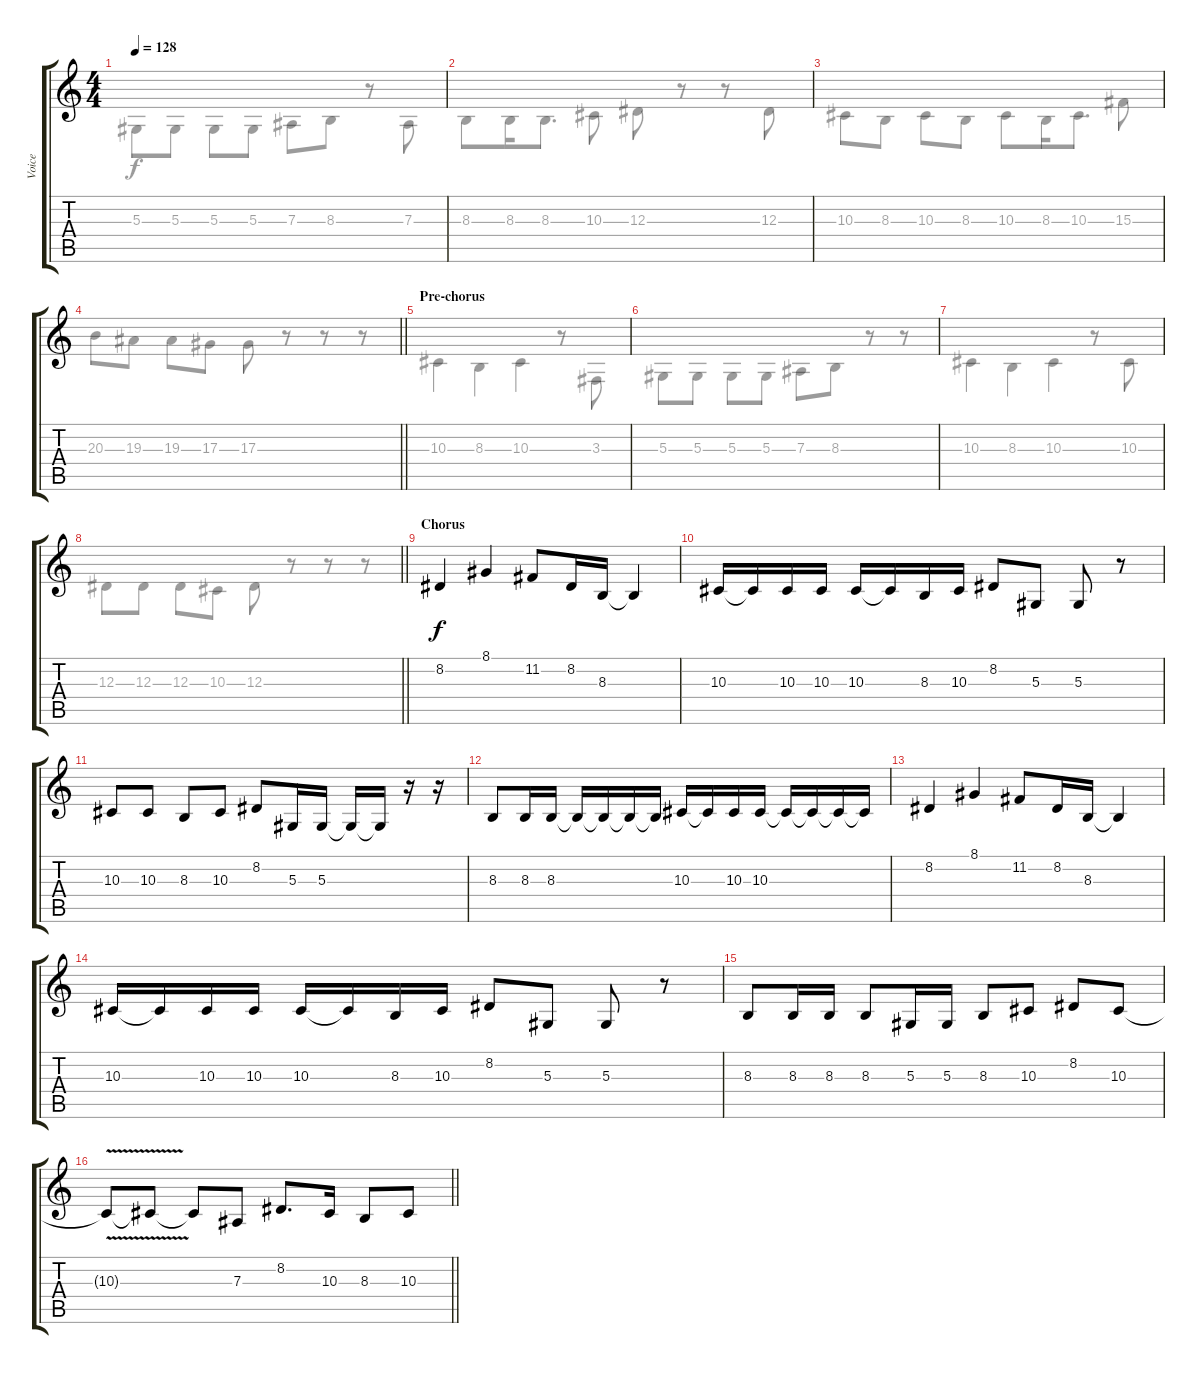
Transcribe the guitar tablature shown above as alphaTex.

\track ("Voice" "Voice") {instrument trumpet}
\staff {score tabs}
\tuning (C4 G3 Eb3 Bb2 F2 C2) {hide}
\voice
\ts (4 4)
\tempo 128
\clef g2
\ks c
|
|
|
\barLineRight lightlight
|
\section ("" "Pre-chorus")
|
|
|
\barLineRight lightlight
|
\section ("" "Chorus")
8.2.4 8.1.4 11.2.8 8.2.16 8.3.16 8.3{t}.4 |
10.3.16 10.3{t}.16 10.3.16 10.3.16 10.3.16 10.3{t}.16 8.3.16 10.3.16 8.2.8 5.3.8 5.3.8 r.8 |
10.3.8 10.3.8 8.3.8 10.3.8 8.2.8 5.3.16 5.3.16 5.3{t}.16 5.3{t}.16 r.16 r.16 |
8.3.8 8.3.16 8.3.16 8.3{t}.16 8.3{t}.16 8.3{t}.16 8.3{t}.16 10.3.16 10.3{t}.16 10.3.16 10.3.16 10.3{t}.16 10.3{t}.16 10.3{t}.16 10.3{t}.16 |
8.2.4 8.1.4 11.2.8 8.2.16 8.3.16 8.3{t}.4 |
10.3.16 10.3{t}.16 10.3.16 10.3.16 10.3.16 10.3{t}.16 8.3.16 10.3.16 8.2.8 5.3.8 5.3.8 r.8 |
8.3.8 8.3.16 8.3.16 8.3.8 5.3.16 5.3.16 8.3.8 10.3.8 8.2.8 10.3.8 |
\barLineRight lightlight
10.3{v t}.8 10.3{t}.8 10.3{t}.8 7.3.8 8.2.8{d} 10.3.16 8.3.8 10.3.8
\voice
\clef g2
\ottava regular
\simile none
\ks c
5.3.8{dy f} 5.3.8 5.3.8 5.3.8 7.3.8 8.3.8 r.8 7.3.8 |
8.3.8 8.3.16 8.3.8{d} 10.3.8 12.3.8 r.8 r.8 12.3.8 |
10.3.8 8.3.8 10.3.8 8.3.8 10.3.8 8.3.16 10.3.8{d} 15.3.8 |
\barLineRight lightlight
20.3.8 19.3.8 19.3.8 17.3.8 17.3.8 r.8 r.8 r.8 |
10.3.4 8.3.4 10.3.4 r.8 3.3.8 |
5.3.8 5.3.8 5.3.8 5.3.8 7.3.8 8.3.8 r.8 r.8 |
10.3.4 8.3.4 10.3.4 r.8 10.3.8 |
\barLineRight lightlight
12.3.8 12.3.8 12.3.8 10.3.8 12.3.8 r.8 r.8 r.8 |
|
|
|
|
|
|
|
\barLineRight lightlight
